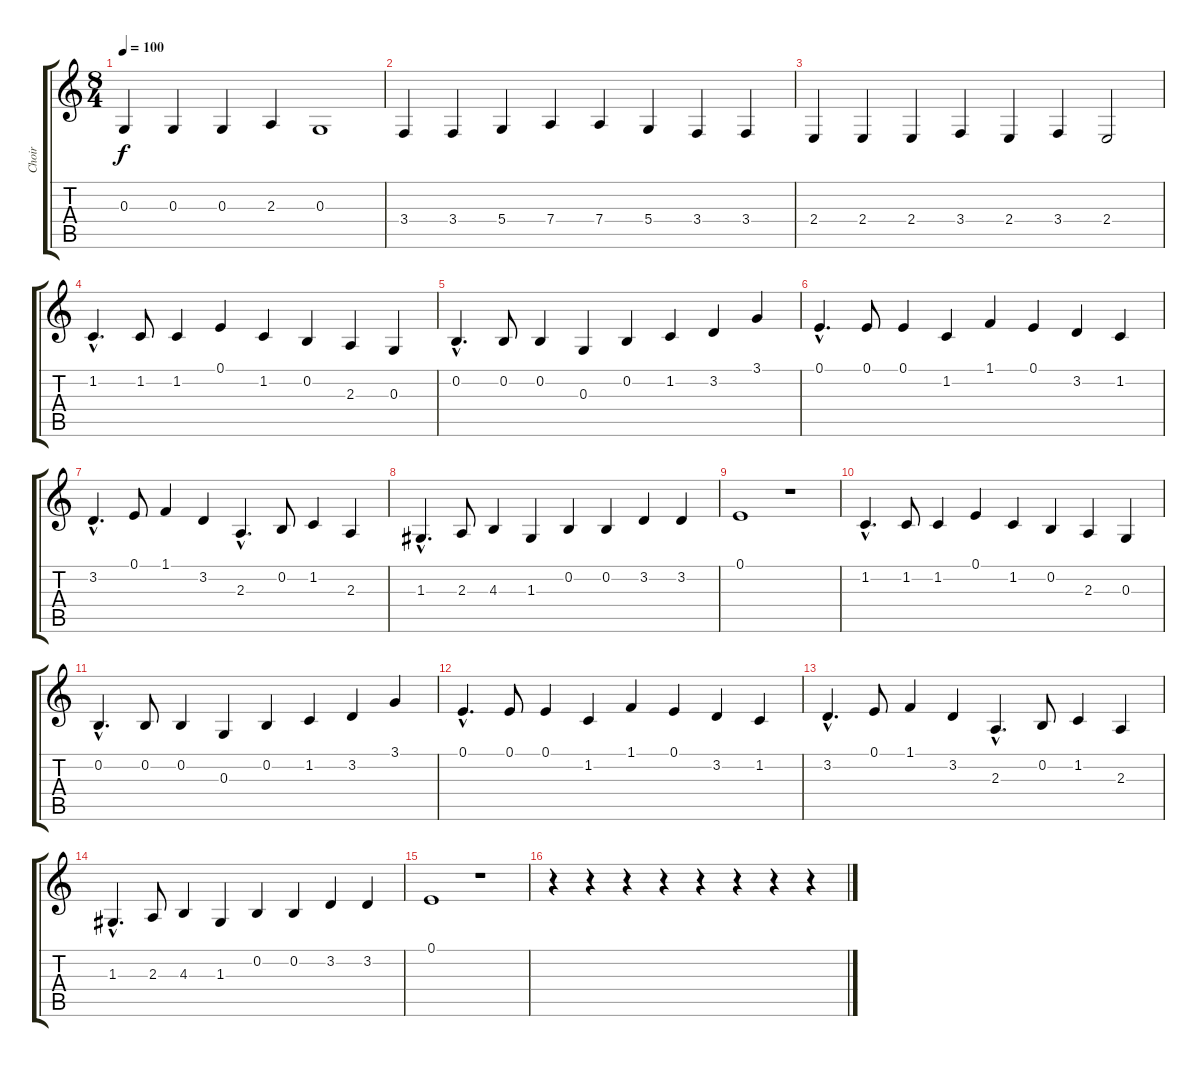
\track ("Choir" "Choir") {instrument choiraahs}
\staff {score tabs}
\tuning (E4 B3 G3 D3 A2 E2) {hide}
\ts (8 4)
\tempo 100
\clef g2
\ks c
0.3.4{dy f} 0.3.4 0.3.4 2.3.4 0.3.1 |
3.4.4 3.4.4 5.4.4 7.4.4 7.4.4 5.4.4 3.4.4 3.4.4 |
2.4.4 2.4.4 2.4.4 3.4.4 2.4.4 3.4.4 2.4.2 |
1.2{hac}.4{d volume 16 balance 8 instrument clarinet} 1.2.8 1.2.4 0.1.4 1.2.4 0.2.4 2.3.4 0.3.4 |
0.2{hac}.4{d} 0.2.8 0.2.4 0.3.4 0.2.4 1.2.4 3.2.4 3.1.4 |
0.1{hac}.4{d} 0.1.8 0.1.4 1.2.4 1.1.4 0.1.4 3.2.4 1.2.4 |
3.2{hac}.4{d} 0.1.8 1.1.4 3.2.4 2.3{hac}.4{d} 0.2.8 1.2.4 2.3.4 |
1.3{hac}.4{d} 2.3.8 4.3.4 1.3.4 0.2.4 0.2.4 3.2.4 3.2.4 |
0.1.1 r.1 |
1.2{hac}.4{d volume 16 balance 8 instrument clarinet} 1.2.8 1.2.4 0.1.4 1.2.4 0.2.4 2.3.4 0.3.4 |
0.2{hac}.4{d} 0.2.8 0.2.4 0.3.4 0.2.4 1.2.4 3.2.4 3.1.4 |
0.1{hac}.4{d} 0.1.8 0.1.4 1.2.4 1.1.4 0.1.4 3.2.4 1.2.4 |
3.2{hac}.4{d} 0.1.8 1.1.4 3.2.4 2.3{hac}.4{d} 0.2.8 1.2.4 2.3.4 |
1.3{hac}.4{d} 2.3.8 4.3.4 1.3.4 0.2.4 0.2.4 3.2.4 3.2.4 |
0.1.1 r.1 |
r.4 r.4 r.4 r.4 r.4 r.4 r.4 r.4
